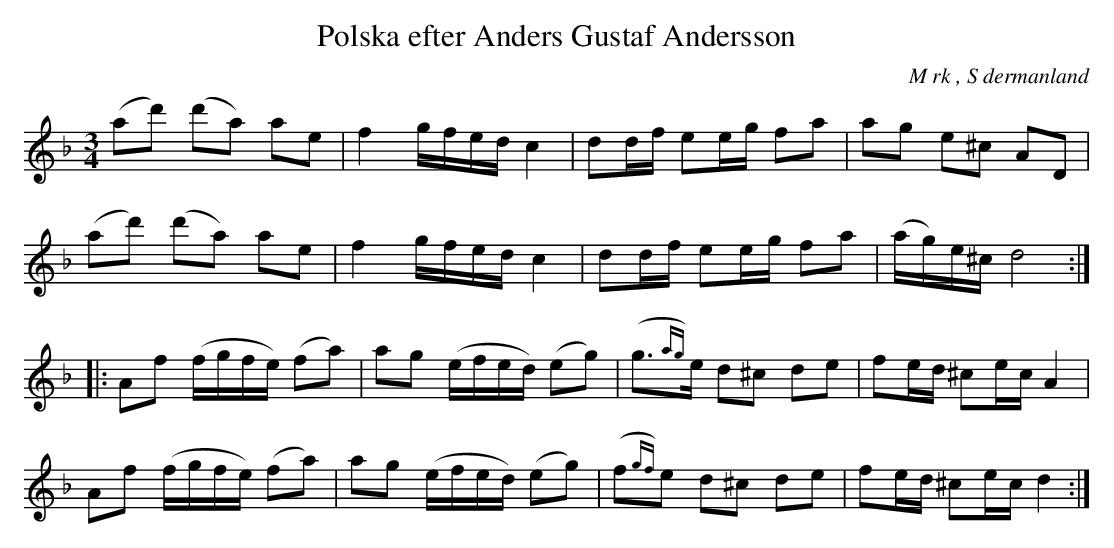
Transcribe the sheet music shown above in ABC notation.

X:1
T:Polska efter Anders Gustaf Andersson
O:M rk , S dermanland
M:3/4
L:1/16
K:Dm
(a2d'2) (d'2a2) a2e2 | f4 gfed "^"c4 | d2df e2eg f2a2 | a2g2 e2^c2 A2D2 |
(a2d'2) (d'2a2) a2e2 | f4 gfed "^"c4 | d2df e2eg f2a2 | (ag)e^c d8 ::
A2f2 (fgfe) (f2a2) | a2g2 (efed) (e2g2) | (g2{ag})>e2 d2^c2 d2e2 | f2ed ^c2ec A4 |
A2f2 (fgfe) (f2a2) | a2g2 (efed) (e2g2) | (f2{gf})e2 d2^c2 d2e2 | f2ed ^c2ec d4 :|
